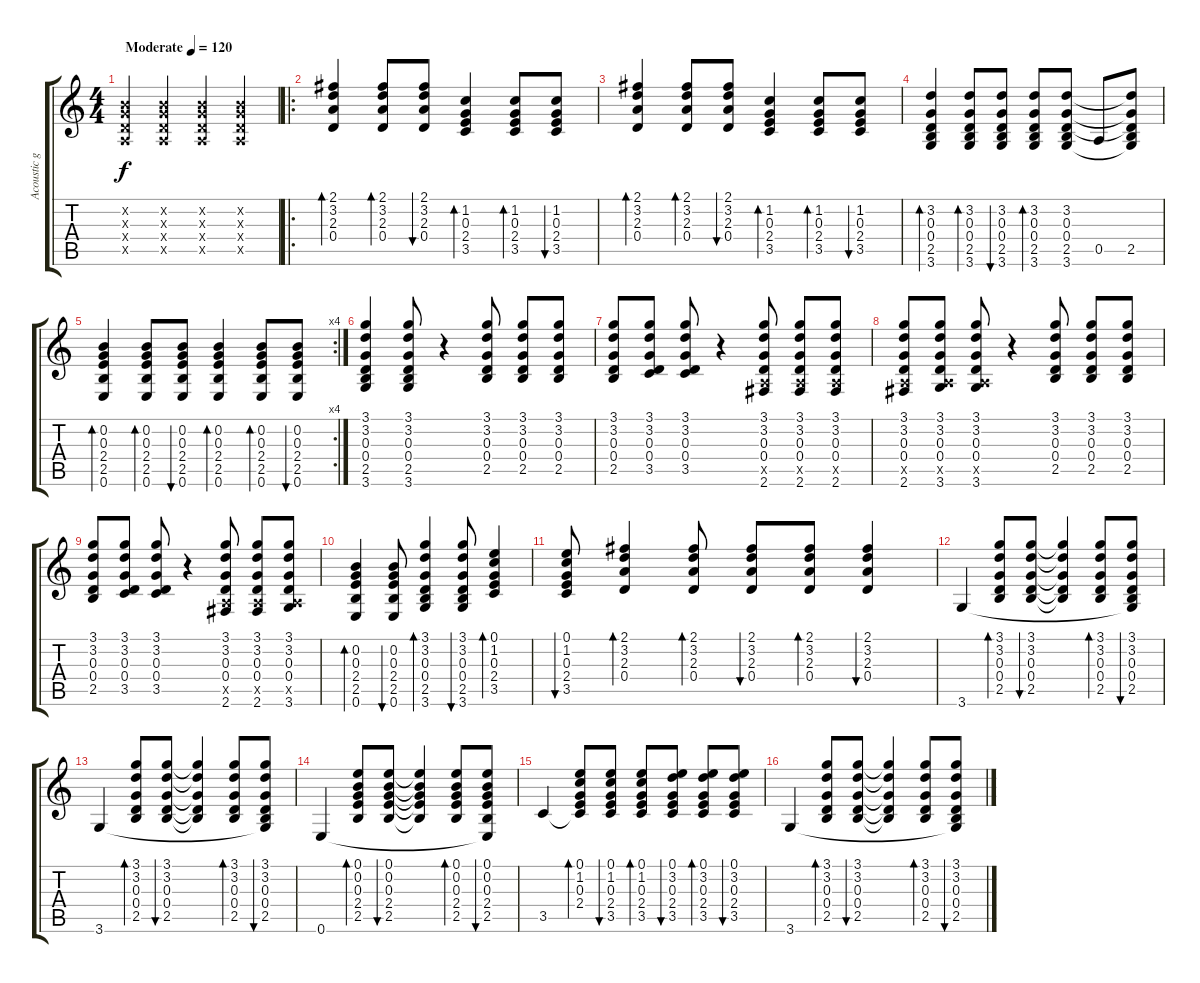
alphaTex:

\track ("Acoustic guitar" "Acoustic g") {instrument acousticguitarsteel}
\staff {score tabs}
\tuning (E4 B3 G3 D3 A2 E2) {hide}
\ts (4 4)
\tempo (120 "Moderate")
\clef g2
\ks c
(0.2{x} 0.3{x} 0.4{x} 0.5{x}).4{dy f instrument acousticguitarsteel} (0.2{x} 0.3{x} 0.4{x} 0.5{x}).4 (0.2{x} 0.3{x} 0.4{x} 0.5{x}).4 (0.2{x} 0.3{x} 0.4{x} 0.5{x}).4 |
\ro
(2.1 3.2 2.3 0.4).4{bd 60} (2.1 3.2 2.3 0.4).8{bd 60} (2.1 3.2 2.3 0.4).8{bu 60} (1.2 0.3 2.4 3.5).4{bd 60} (1.2 0.3 2.4 3.5).8{bd 60} (1.2 0.3 2.4 3.5).8{bu 60} |
(2.1 3.2 2.3 0.4).4{bd 60} (2.1 3.2 2.3 0.4).8{bd 60} (2.1 3.2 2.3 0.4).8{bu 60} (1.2 0.3 2.4 3.5).4{bd 60} (1.2 0.3 2.4 3.5).8{bd 60} (1.2 0.3 2.4 3.5).8{bu 60} |
(3.2 0.3 0.4 2.5 3.6).4{bd 60} (3.2 0.3 0.4 2.5 3.6).8{bd 60} (3.2 0.3 0.4 2.5 3.6).8{bu 60} (3.2 0.3 0.4 2.5 3.6).8{bd 60} (3.2 0.3 0.4 2.5 3.6).8 0.5.8 (3.2{t} 0.3{t} 0.4{t} 2.5 3.6{t}).8 |
\rc 4
(0.2 0.3 2.4 2.5 0.6).4{bd 60} (0.2 0.3 2.4 2.5 0.6).8{bd 60} (0.2 0.3 2.4 2.5 0.6).8{bu 60} (0.2 0.3 2.4 2.5 0.6).4{bd 60} (0.2 0.3 2.4 2.5 0.6).8{bd 60} (0.2 0.3 2.4 2.5 0.6).8{bu 60} |
(3.1 3.2 0.3 0.4 2.5 3.6).4 (3.1 3.2 0.3 0.4 2.5 3.6).8 r.4 (3.1 3.2 0.3 0.4 2.5).8 (3.1 3.2 0.3 0.4 2.5).8 (3.1 3.2 0.3 0.4 2.5).8 |
(3.1 3.2 0.3 0.4 2.5).8 (3.1 3.2 0.3 0.4 3.5).8 (3.1 3.2 0.3 0.4 3.5).8 r.4 (3.1 3.2 0.3 0.4 0.5{x} 2.6).8 (3.1 3.2 0.3 0.4 0.5{x} 2.6).8 (3.1 3.2 0.3 0.4 0.5{x} 2.6).8 |
(3.1 3.2 0.3 0.4 0.5{x} 2.6).8 (3.1 3.2 0.3 0.4 0.5{x} 3.6).8 (3.1 3.2 0.3 0.4 0.5{x} 3.6).8 r.4 (3.1 3.2 0.3 0.4 2.5).8 (3.1 3.2 0.3 0.4 2.5).8 (3.1 3.2 0.3 0.4 2.5).8 |
(3.1 3.2 0.3 0.4 2.5).8 (3.1 3.2 0.3 0.4 3.5).8 (3.1 3.2 0.3 0.4 3.5).8 r.4 (3.1 3.2 0.3 0.4 0.5{x} 2.6).8 (3.1 3.2 0.3 0.4 0.5{x} 2.6).8 (3.1 3.2 0.3 0.4 0.5{x} 3.6).8 |
(0.2 0.3 2.4 2.5 0.6).4{bd 60} (0.2 0.3 2.4 2.5 0.6).8{bu 60} (3.1 3.2 0.3 0.4 2.5 3.6).4{bd 60} (3.1 3.2 0.3 0.4 2.5 3.6).8{bu 60} (0.1 1.2 0.3 2.4 3.5).4{bd 60} |
(0.1 1.2 0.3 2.4 3.5).8{bu 60} (2.1 3.2 2.3 0.4).4{bd 60} (2.1 3.2 2.3 0.4).8{bd 60} (2.1 3.2 2.3 0.4).8{bu 60} (2.1 3.2 2.3 0.4).8{bd 60} (2.1 3.2 2.3 0.4).4{bu 60} |
3.6.4 (3.1 3.2 0.3 0.4 2.5).8{bd 60} (3.1 3.2 0.3 0.4 2.5).8{bu 60} (3.1{t} 3.2{t} 0.3{t} 0.4{t} 2.5{t}).4 (3.1 3.2 0.3 0.4 2.5).8{bd 60} (3.1 3.2 0.3 0.4 2.5 3.6{t}).8{bu 60} |
3.6.4 (3.1 3.2 0.3 0.4 2.5).8{bd 60} (3.1 3.2 0.3 0.4 2.5).8{bu 60} (3.1{t} 3.2{t} 0.3{t} 0.4{t} 2.5{t}).4 (3.1 3.2 0.3 0.4 2.5).8{bd 60} (3.1 3.2 0.3 0.4 2.5 3.6{t}).8{bu 60} |
0.6.4 (0.1 0.2 0.3 2.4 2.5).8{bd 60} (0.1 0.2 0.3 2.4 2.5).8{bu 60} (0.1{t} 0.2{t} 0.3{t} 2.4{t} 2.5{t}).4 (0.1 0.2 0.3 2.4 2.5).8{bd 60} (0.1 0.2 0.3 2.4 2.5 0.6{t}).8{bu 60} |
3.5.4 (0.1 1.2 0.3 2.4 3.5{t}).8{bd 60} (0.1 1.2 0.3 2.4 3.5).8{bu 60} (0.1 1.2 0.3 2.4 3.5).8{bd 60} (0.1 3.2 0.3 2.4 3.5).8{bu 60} (0.1 3.2 0.3 2.4 3.5).8{bd 60} (0.1 3.2 0.3 2.4 3.5).8{bu 60} |
3.6.4 (3.1 3.2 0.3 0.4 2.5).8{bd 60} (3.1 3.2 0.3 0.4 2.5).8{bu 60} (3.1{t} 3.2{t} 0.3{t} 0.4{t} 2.5{t}).4 (3.1 3.2 0.3 0.4 2.5).8{bd 60} (3.1 3.2 0.3 0.4 2.5 3.6{t}).8{bu 60}
